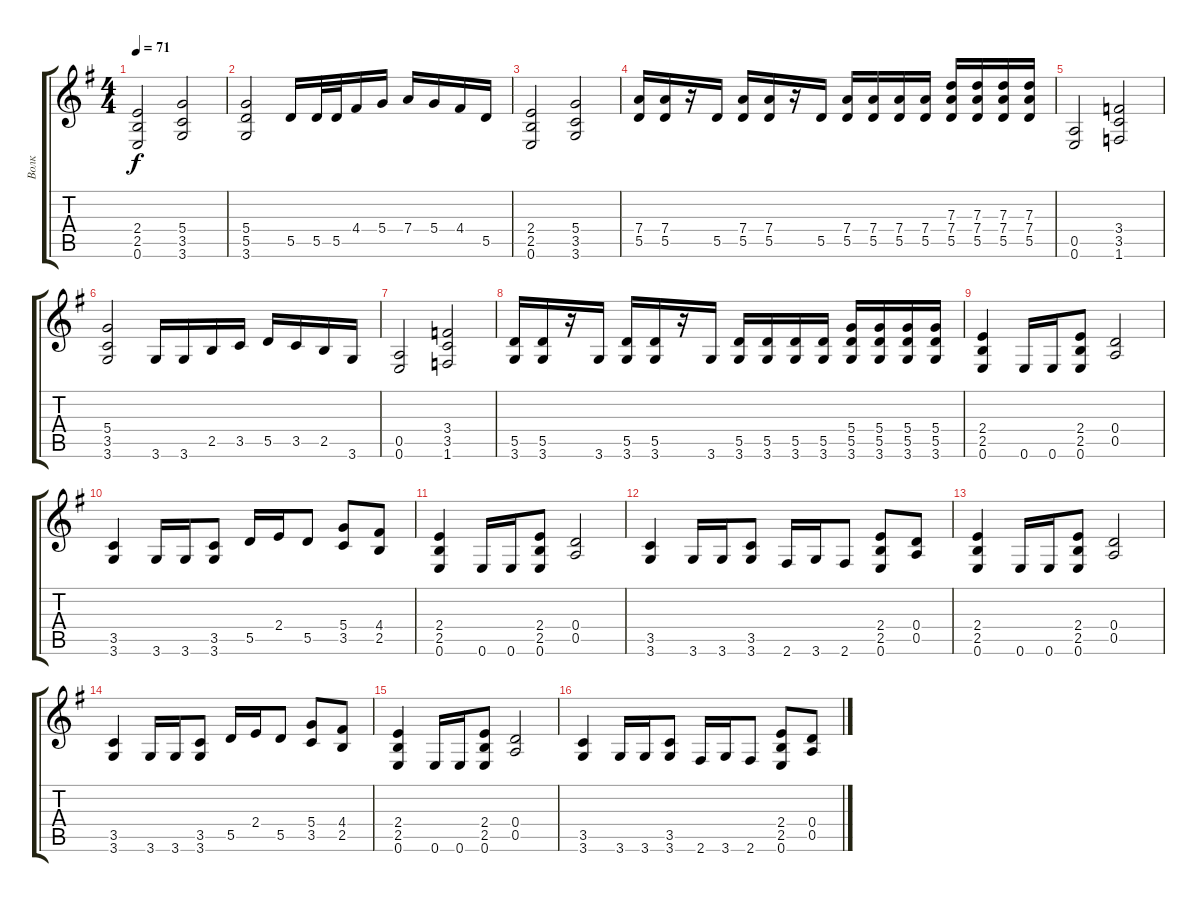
\track ("Волк" "Волк") {instrument distortionguitar}
\staff {score tabs}
\tuning (E4 B3 G3 D3 A2 E2) {hide}
\ts (4 4)
\tempo 71
\clef g2
\ks eminor
(2.4 2.5 0.6).2{dy f} (5.4 3.5 3.6).2 |
(5.4 5.5 3.6).2 5.5.16 5.5.32 5.5.32 4.4.16 5.4.16 7.4.16 5.4.16 4.4.16 5.5.16 |
(2.4 2.5 0.6).2 (5.4 3.5 3.6).2 |
(7.4 5.5).16 (7.4 5.5).16 r.16 5.5.16 (7.4 5.5).16 (7.4 5.5).16 r.16 5.5.16 (7.4 5.5).16 (7.4 5.5).16 (7.4 5.5).16 (7.4 5.5).16 (7.3 7.4 5.5).16 (7.3 7.4 5.5).16 (7.3 7.4 5.5).16 (7.3 7.4 5.5).16 |
(0.5 0.6).2 (3.4 3.5 1.6).2 |
(5.4 3.5 3.6).2 3.6.16 3.6.16 2.5.16 3.5.16 5.5.16 3.5.16 2.5.16 3.6.16 |
(0.5 0.6).2 (3.4 3.5 1.6).2 |
(5.5 3.6).16 (5.5 3.6).16 r.16 3.6.16 (5.5 3.6).16 (5.5 3.6).16 r.16 3.6.16 (5.5 3.6).16 (5.5 3.6).16 (5.5 3.6).16 (5.5 3.6).16 (5.4 5.5 3.6).16 (5.4 5.5 3.6).16 (5.4 5.5 3.6).16 (5.4 5.5 3.6).16 |
(2.4 2.5 0.6).4 0.6.16 0.6.16 (2.4 2.5 0.6).8 (0.4 0.5).2 |
(3.5 3.6).4 3.6.16 3.6.16 (3.5 3.6).8 5.5.16 2.4.16 5.5.8 (5.4 3.5).8 (4.4 2.5).8 |
(2.4 2.5 0.6).4 0.6.16 0.6.16 (2.4 2.5 0.6).8 (0.4 0.5).2 |
(3.5 3.6).4 3.6.16 3.6.16 (3.5 3.6).8 2.6.16 3.6.16 2.6.8 (2.4 2.5 0.6).8 (0.4 0.5).8 |
(2.4 2.5 0.6).4 0.6.16 0.6.16 (2.4 2.5 0.6).8 (0.4 0.5).2 |
(3.5 3.6).4 3.6.16 3.6.16 (3.5 3.6).8 5.5.16 2.4.16 5.5.8 (5.4 3.5).8 (4.4 2.5).8 |
(2.4 2.5 0.6).4 0.6.16 0.6.16 (2.4 2.5 0.6).8 (0.4 0.5).2 |
(3.5 3.6).4 3.6.16 3.6.16 (3.5 3.6).8 2.6.16 3.6.16 2.6.8 (2.4 2.5 0.6).8 (0.4 0.5).8
